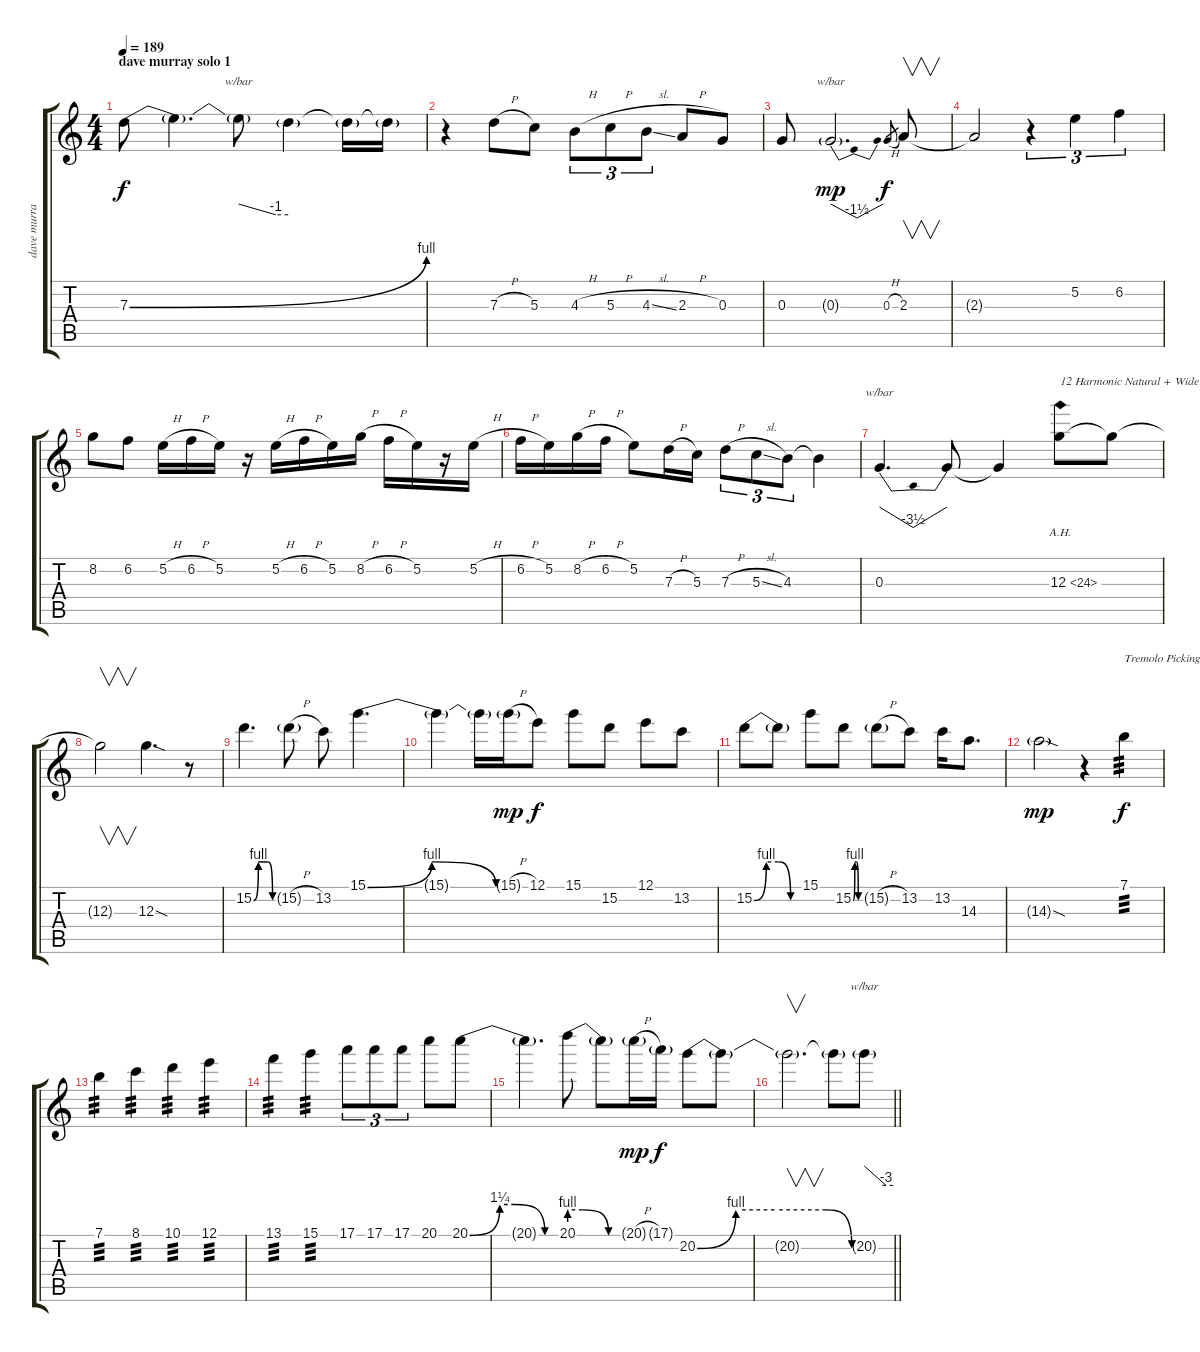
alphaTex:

\track ("dave murray" "dave murra") {instrument overdrivenguitar}
\staff {score tabs}
\tuning (E4 B3 G3 D3 A2 E2) {hide}
\ts (4 4)
\section ("" "dave murray solo 1")
\tempo 189
\clef g2
\ks c
7.3{be (bend 0 0 60 4)}.8{dy f} 7.3{t}.4{d} 7.3{t}.8{tbe (custom default 0 0 45 -4 60 -4)} 7.3{t}.4 7.3{t}.16 7.3{t}.16 |
r.4 7.3{h}.8 5.3.8 4.3{h}.8{tu (3 2)} 5.3{h}.8{tu (3 2)} 4.3{sl}.8{tu (3 2)} 2.3{h}.8 0.3.8 |
0.3.8 0.3{g}.2{d tbe (dip default 0 0 15 -6 60 0) dy mp} 0.3{h}.8{gr dy f} 2.3.8{v} |
2.3{t}.2 r.4{tu (3 2)} 5.2.4{tu (3 2)} 6.2.4{tu (3 2)} |
8.2.8 6.2.8 5.2{h}.16 6.2{h}.16 5.2.16 r.16 5.2{h}.16 6.2{h}.16 5.2.16 8.2{h}.16 6.2{h}.16 5.2.16 r.16 5.2{h}.16 |
6.2{h}.16 5.2.16 8.2{h}.16 6.2{h}.16 5.2.8 7.3{h}.16 5.3.16 7.3{h}.8{tu (3 2)} 5.3{sl}.8{tu (3 2)} 4.3.8{tu (3 2)} 4.3{t}.4 |
0.3.4{d tbe (dip default 0 0 25 -14 40 -14 60 0)} 0.3{t}.8 0.3{t}.4 12.3{ah 12}.8{txt "12 Harmonic Natural + Wide Vibrato , hammer-on 12"} 12.3{t}.8 |
12.3{t}.2{v} 12.3{sod}.4{d} r.8 |
15.2{be (custom 0 0 15 4 30 4 45 4 60 0)}.4{d} 15.2{h g}.8 13.2.8 15.1{be (bendrelease 0 0 15 4 50 4 60 0)}.4{d} |
15.1{t}.4 15.1{t}.16 15.1{h g}.16{dy mp} 12.1.8{dy f} 15.1.8 15.2.8 12.1.8 13.2.8 |
15.2{be (custom 0 0 15 4 30 4 45 0 60 0)}.8 15.2{t}.8 15.1.8 15.2{be (custom 0 0 15 4 30 4 45 0 60 0)}.8 15.2{h g}.8 13.2.8 13.2.16 14.3.8{d} |
14.3{sod g}.2{dy mp} r.4 7.1.4{txt "Tremolo Picking" tp 3 dy f} |
7.1.4{tp 3} 8.1.4{tp 3} 10.1.4{tp 3} 12.1.4{tp 3} |
13.1.4{tp 3} 15.1.4{tp 3} 17.1.8{tu (3 2)} 17.1.8{tu (3 2)} 17.1.8{tu (3 2)} 20.1.8 20.1{be (custom 0 0 20 5 30 5 50 0 60 0)}.8 |
20.1{t}.4{d} 20.1{be (custom 0 4 15 4 45 0 60 0)}.8 20.1{t}.8 20.1{h g}.16{dy mp} 17.1{g}.16{dy f} 20.2{be (custom 0 0 15 4 30 4 50 4 60 0)}.8 20.2{t}.8 |
\barLineRight lightlight
20.2{t}.2{v d} 20.2{t}.8 20.2{g}.8{tbe (custom default 0 0 45 -12 60 -12)}
